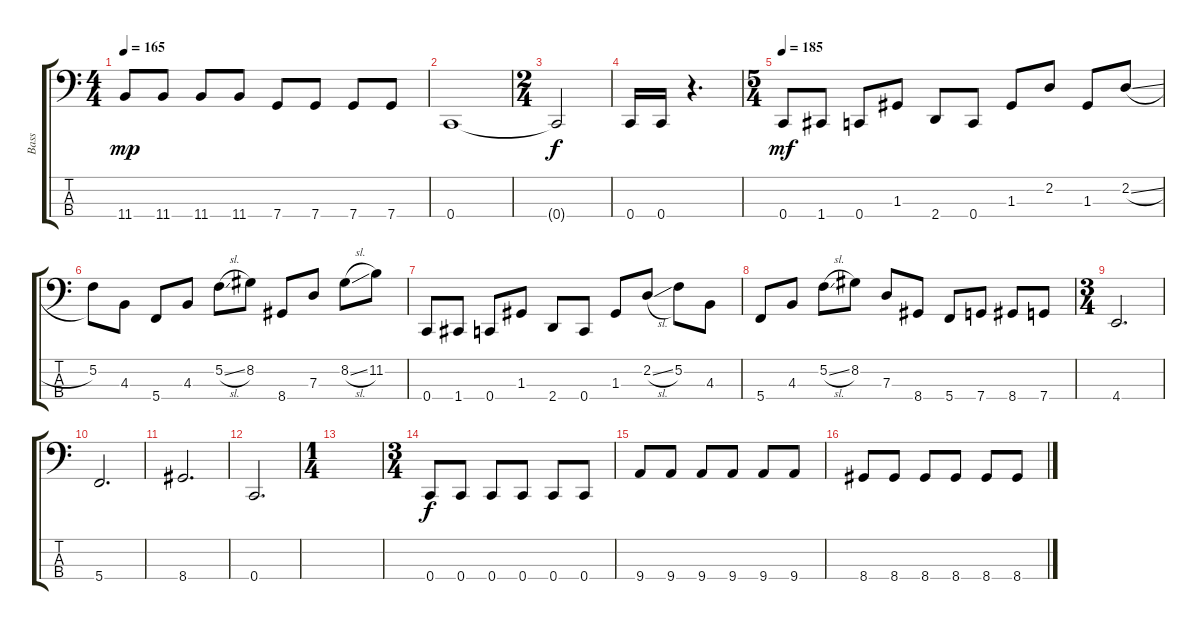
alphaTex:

\track ("Bass" "Bass") {instrument electricbassfinger}
\staff {score tabs}
\tuning (F2 C2 G1 C1) {hide}
\ts (4 4)
\tempo 165
\clef f4
\ks c
11.4.8{dy mp} 11.4.8 11.4.8 11.4.8 7.4.8 7.4.8 7.4.8 7.4.8 |
0.4.1 |
\ts (2 4)
0.4{t}.2{dy f} |
0.4.16 0.4.16 r.4{d} |
\ts (5 4)
\tempo 185
0.4.8{dy mf} 1.4.8 0.4.8 1.3.8 2.4.8 0.4.8 1.3.8 2.2.8 1.3.8 2.2{sl}.8 |
5.2.8 4.3.8 5.4.8 4.3.8 5.2{sl}.8 8.2.8 8.4.8 7.3.8 8.2{sl}.8 11.2.8 |
0.4.8 1.4.8 0.4.8 1.3.8 2.4.8 0.4.8 1.3.8 2.2{sl}.8 5.2.8 4.3.8 |
5.4.8 4.3.8 5.2{sl}.8 8.2.8 7.3.8 8.4.8 5.4.8 7.4.8 8.4.8 7.4.8 |
\ts (3 4)
4.4.2{d} |
5.4.2{d} |
8.4.2{d} |
0.4.2{d} |
\ts (1 4)
|
\ts (3 4)
0.4.8{dy f} 0.4.8 0.4.8 0.4.8 0.4.8 0.4.8 |
9.4.8 9.4.8 9.4.8 9.4.8 9.4.8 9.4.8 |
8.4.8 8.4.8 8.4.8 8.4.8 8.4.8 8.4.8
